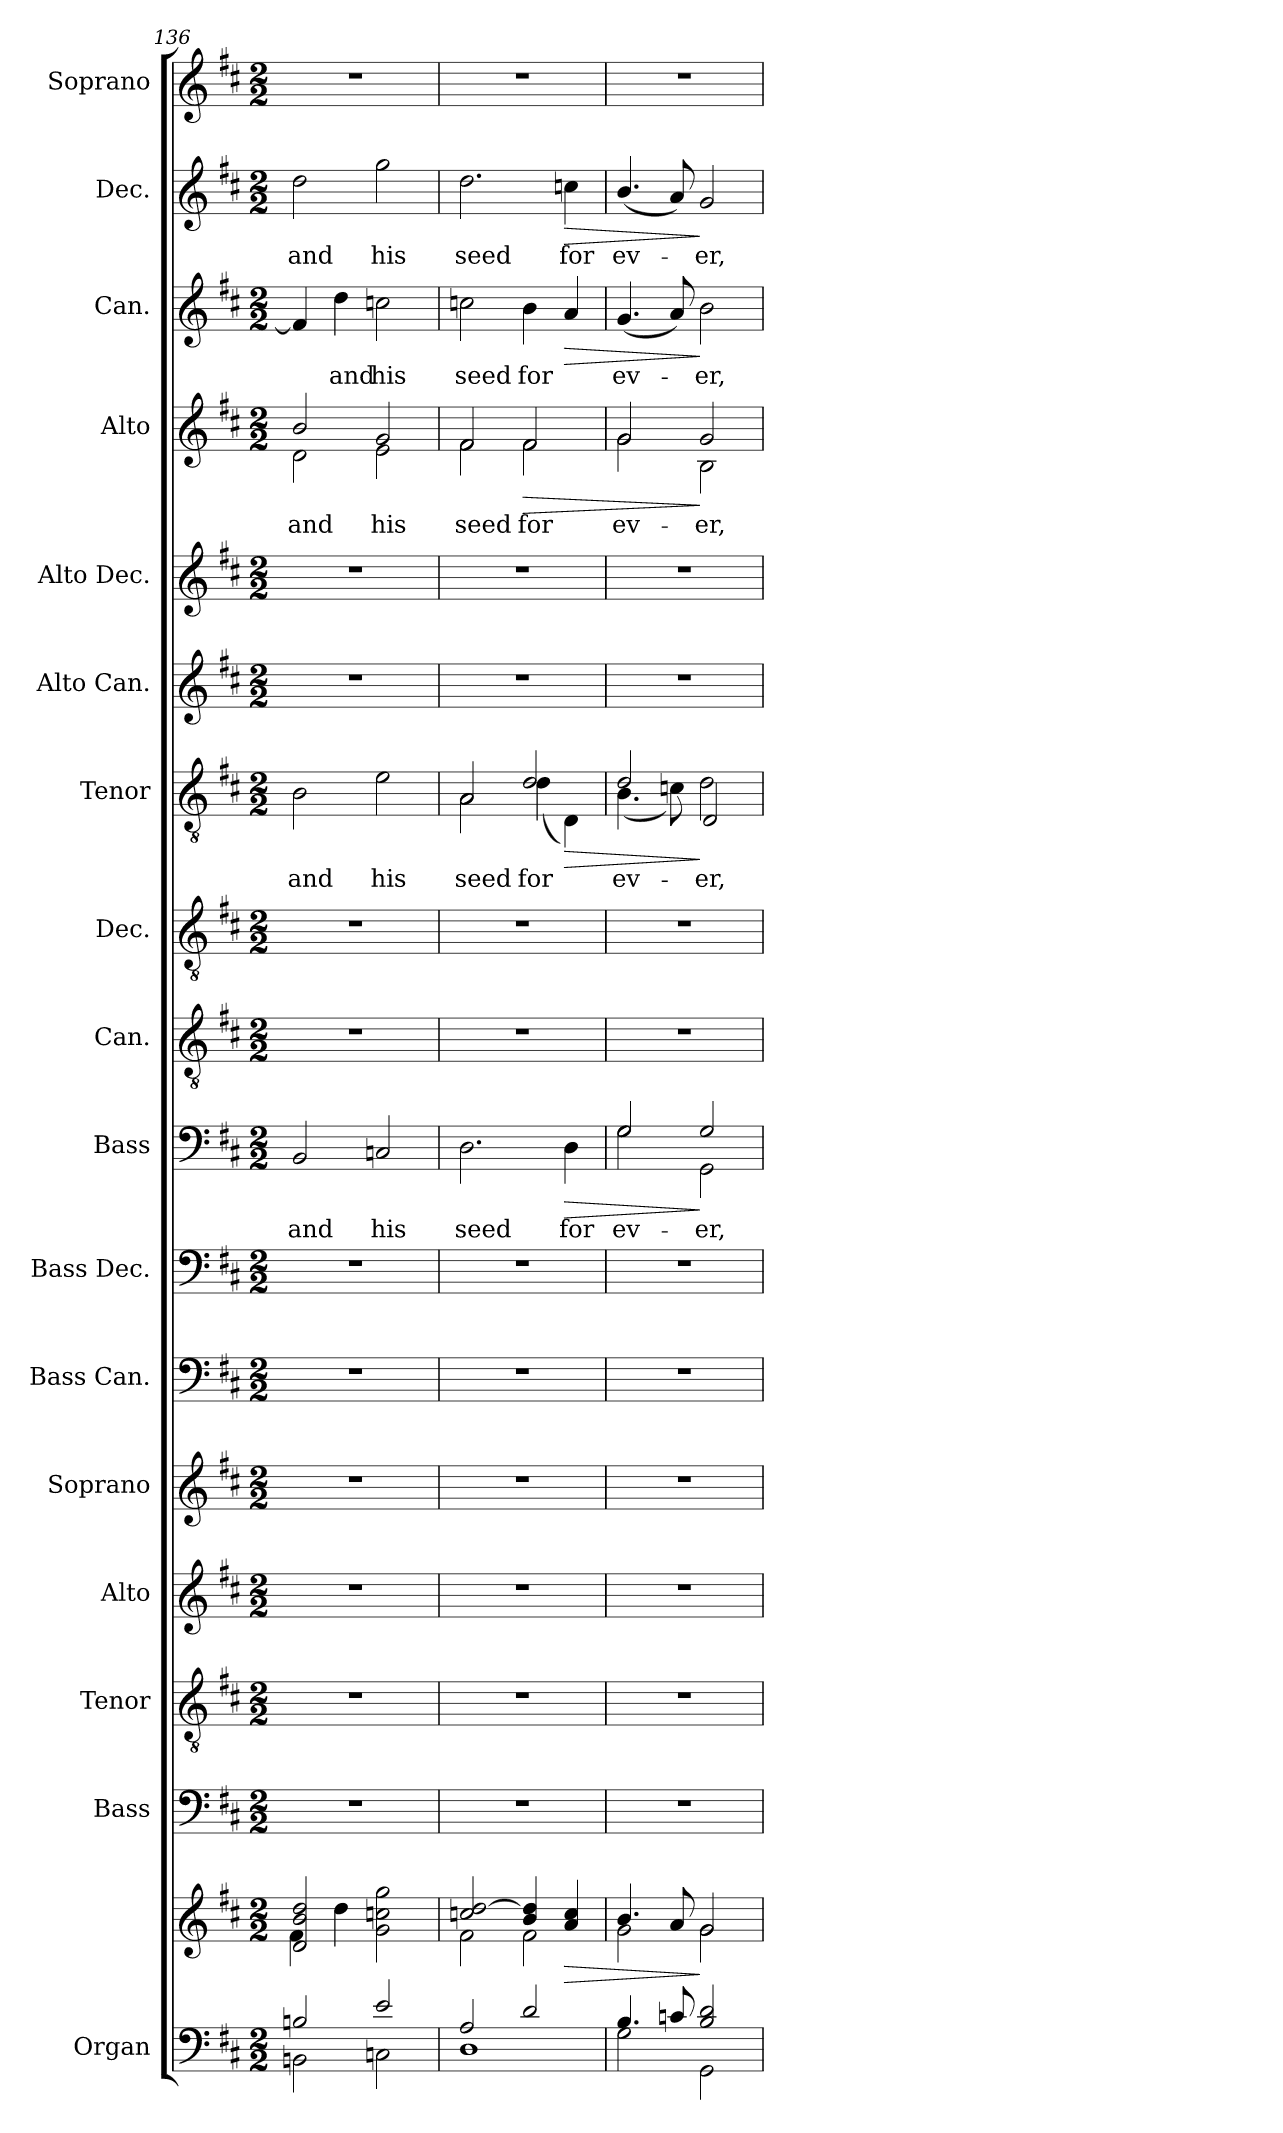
**kern	**kern	**dynam	**kern	**kern	**kern	**kern	**kern	**kern	**kern	**text	**dynam	**kern	**kern	**kern	**text	**dynam	**kern	**kern	**kern	**text	**dynam	**kern	**text	**dynam	**kern	**text	**dynam	**kern
*part17	*part17	*part17	*part16	*part15	*part14	*part13	*part12	*part11	*part10	*part10	*part10	*part9	*part8	*part7	*part7	*part7	*part6	*part5	*part4	*part4	*part4	*part3	*part3	*part3	*part2	*part2	*part2	*part1
*staff18	*staff17	*staff17/18	*staff16	*staff15	*staff14	*staff13	*staff12	*staff11	*staff10	*staff10	*staff10	*staff9	*staff8	*staff7	*staff7	*staff7	*staff6	*staff5	*staff4	*staff4	*staff4	*staff3	*staff3	*staff3	*staff2	*staff2	*staff2	*staff1
*I"Organ	*	*	*I"Bass	*I"Tenor	*I"Alto	*I"Soprano	*I"Bass Can.	*I"Bass Dec.	*I"Bass	*	*	*I"Can.	*I"Dec.	*I"Tenor	*	*	*I"Alto Can.	*I"Alto Dec.	*I"Alto	*	*	*I"Can.	*	*	*I"Dec.	*	*	*I"Soprano
*I'Org.	*	*	*I'B.	*I'T.	*I'A.	*I'S.	*I'B.   Can.	*I'Dec.	*I'B.	*	*	*	*I'Dec.	*I'T.	*	*	*I'A.   Can.	*I'Dec.	*I'A.	*	*	*	*	*	*I'Dec.	*	*	*I'S.
!!LO:LB:g=z
*clefF4	*clefG2	*	*clefF4	*clefGv2	*clefG2	*clefG2	*clefF4	*clefF4	*clefF4	*	*	*clefGv2	*clefGv2	*clefGv2	*	*	*clefG2	*clefG2	*clefG2	*	*	*clefG2	*	*	*clefG2	*	*	*clefG2
*	*	*	*	*ITrd7c12	*	*	*	*	*	*	*	*ITrd7c12	*ITrd7c12	*ITrd7c12	*	*	*	*	*	*	*	*	*	*	*	*	*	*
*k[f#c#]	*k[f#c#]	*	*k[f#c#]	*k[f#c#]	*k[f#c#]	*k[f#c#]	*k[f#c#]	*k[f#c#]	*k[f#c#]	*	*	*k[f#c#]	*k[f#c#]	*k[f#c#]	*	*	*k[f#c#]	*k[f#c#]	*k[f#c#]	*	*	*k[f#c#]	*	*	*k[f#c#]	*	*	*k[f#c#]
*D:	*D:	*	*D:	*D:	*D:	*D:	*D:	*D:	*D:	*	*	*D:	*D:	*D:	*	*	*D:	*D:	*D:	*	*	*D:	*	*	*D:	*	*	*D:
*M2/2	*M2/2	*	*M2/2	*M2/2	*M2/2	*M2/2	*M2/2	*M2/2	*M2/2	*	*	*M2/2	*M2/2	*M2/2	*	*	*M2/2	*M2/2	*M2/2	*	*	*M2/2	*	*	*M2/2	*	*	*M2/2
=136	=136	=136	=136	=136	=136	=136	=136	=136	=136	=136	=136	=136	=136	=136	=136	=136	=136	=136	=136	=136	=136	=136	=136	=136	=136	=136	=136	=136
*^	*^	*	*	*	*	*	*	*	*	*	*	*	*	*	*	*	*	*	*	*	*	*	*	*	*	*	*	*
!	!	!	!	!	!	!	!	!	!	!	!	!LO:LY:b:color=#000000	!	!	!	!	!	!	!	!	!	!	!	!	!	!	!	!	!	!
!	!	!	!	!	!	!	!	!	!	!	!	!	!	!	!	!	!LO:LY:b:color=#000000	!	!	!	!	!	!	!	!	!	!	!	!	!
*	*	*	*	*	*	*	*	*	*	*	*	*	*	*	*	*	*	*	*	*	*^	*	*	*	*	*	*	*	*	*
!	!	!	!	!	!	!	!	!	!	!	!	!	!	!	!	!	!	!	!	!	!	!	!LO:LY:b:color=#000000	!	!	!	!	!	!	!	!
!	!	!	!	!	!	!	!	!	!	!	!	!	!	!	!	!	!	!	!	!	!	!	!	!	!	!	!	!	!LO:LY:b:color=#000000	!	!
2Bni/	2BBni\	2di/ 2bi 2ddi	4f#i\	.	1r	1r	1r	1r	1r	1r	2BBi/	and	.	1r	1r	2BBi\	and	.	1r	1r	2bi/	2di\	and	.	4f#i/]	.	.	2ddi\	and	.	1r
!	!	!	!	!	!	!	!	!	!	!	!	!	!	!	!	!	!	!	!	!	!	!	!	!	!	!LO:LY:b:color=#000000	!	!	!	!	!
.	.	.	4ddi\	.	.	.	.	.	.	.	.	.	.	.	.	.	.	.	.	.	.	.	.	.	4ddi\	and	.	.	.	.	.
!	!	!	!	!	!	!	!	!	!	!	!	!LO:LY:b:color=#000000	!	!	!	!	!	!	!	!	!	!	!	!	!	!	!	!	!	!	!
!	!	!	!	!	!	!	!	!	!	!	!	!	!	!	!	!	!LO:LY:b:color=#000000	!	!	!	!	!	!	!	!	!	!	!	!	!	!
!	!	!	!	!	!	!	!	!	!	!	!	!	!	!	!	!	!	!	!	!	!	!	!LO:LY:b:color=#000000	!	!	!	!	!	!	!	!
!	!	!	!	!	!	!	!	!	!	!	!	!	!	!	!	!	!	!	!	!	!	!	!	!	!	!LO:LY:b:color=#000000	!	!	!	!	!
!	!	!	!	!	!	!	!	!	!	!	!	!	!	!	!	!	!	!	!	!	!	!	!	!	!	!	!	!	!LO:LY:b:color=#000000	!	!
2ei/	2Cni\	2gi\ 2ccni 2ggi	2ryy	.	.	.	.	.	.	.	2Cni/	his	.	.	.	2Ei\	his	.	.	.	2gi/	2ei\	his	.	2ccni\	his	.	2ggi\	his	.	.
=137	=137	=137	=137	=137	=137	=137	=137	=137	=137	=137	=137	=137	=137	=137	=137	=137	=137	=137	=137	=137	=137	=137	=137	=137	=137	=137	=137	=137	=137	=137	=137
!	!	!	!	!	!	!	!	!	!	!	!	!LO:LY:b:color=#000000	!	!	!	!	!	!	!	!	!	!	!	!	!	!	!	!	!	!	!
!	!	!	!	!	!	!	!	!	!	!	!	!	!	!	!	!	!LO:LY:b:color=#000000	!	!	!	!	!	!	!	!	!	!	!	!	!	!
*	*	*	*	*	*	*	*	*	*	*	*	*	*	*	*	*^	*	*	*	*	*	*	*	*	*	*	*	*	*	*	*
!	!	!	!	!	!	!	!	!	!	!	!	!	!	!	!	!	!	!	!	!	!	!	!	!LO:LY:b:color=#000000	!	!	!	!	!	!	!	!
!	!	!	!	!	!	!	!	!	!	!	!	!	!	!	!	!	!	!	!	!	!	!	!	!	!	!	!LO:LY:b:color=#000000	!	!	!	!	!
!	!	!	!	!	!	!	!	!	!	!	!	!	!	!	!	!	!	!	!	!	!	!	!	!	!	!	!	!	!	!LO:LY:b:color=#000000	!	!
2Ai/	1Di	2ccni/ [2ddi	2f#i\	.	1r	1r	1r	1r	1r	1r	2.Di\	seed	.	1r	1r	2AAi/	2AAi\	seed	.	1r	1r	2f#i/	2f#i\	seed	.	2ccni\	seed	.	2.ddi\	seed	.	1r
!	!	!	!	!	!	!	!	!	!	!	!	!	!	!	!	!	!	!LO:LY:b:color=#000000	!	!	!	!	!	!	!	!	!	!	!	!	!	!
!	!	!	!	!	!	!	!	!	!	!	!	!	!	!	!	!	!	!	!	!	!	!	!	!LO:LY:b:color=#000000	!LO:HP:b	!	!	!	!	!	!	!
!	!	!	!	!	!	!	!	!	!	!	!	!	!	!	!	!	!	!	!	!	!	!	!	!	!	!	!LO:LY:b:color=#000000	!	!	!	!	!
2di/	.	4bi/ 4ddi]	2f#i\	.	.	.	.	.	.	.	.	.	.	.	.	2Di/	(4Di\	for	.	.	.	2f#i/	2f#i\	for	>	4bi\	for	.	.	.	.	.
!	!	!	!	!LO:HP:b	!	!	!	!	!	!	!	!	!	!	!	!	!	!	!	!	!	!	!	!	!	!	!	!	!	!	!	!
!	!	!	!	!	!	!	!	!	!	!	!	!LO:LY:b:color=#000000	!LO:HP:b	!	!	!	!	!	!LO:HP:b	!	!	!	!	!	!	!	!	!LO:HP:b	!	!	!	!
!	!	!	!	!	!	!	!	!	!	!	!	!	!	!	!	!	!	!	!	!	!	!	!	!	!	!	!	!	!	!LO:LY:b:color=#000000	!LO:HP:b	!
.	.	4ai/ 4cci	.	>	.	.	.	.	.	.	4Di\	for	>	.	.	.	4DDi\)	.	>	.	.	.	.	.	.	4ai/	.	>	4ccni\	for	>	.
=138	=138	=138	=138	=138	=138	=138	=138	=138	=138	=138	=138	=138	=138	=138	=138	=138	=138	=138	=138	=138	=138	=138	=138	=138	=138	=138	=138	=138	=138	=138	=138	=138
!	!	!	!	!	!	!	!	!	!	!	!	!LO:LY:b:color=#000000	!	!	!	!	!	!	!	!	!	!	!	!	!	!	!	!	!	!	!	!
*	*	*	*	*	*	*	*	*	*	*	*^	*	*	*	*	*	*	*	*	*	*	*	*	*	*	*	*	*	*	*	*	*
!	!	!	!	!	!	!	!	!	!	!	!	!	!	!	!	!	!	!	!LO:LY:b:color=#000000	!	!	!	!	!	!	!	!	!	!	!	!	!	!
!	!	!	!	!	!	!	!	!	!	!	!	!	!	!	!	!	!	!	!	!	!	!	!	!	!LO:LY:b:color=#000000	!	!	!	!	!	!	!	!
!	!	!	!	!	!	!	!	!	!	!	!	!	!	!	!	!	!	!	!	!	!	!	!	!	!	!	!	!LO:LY:b:color=#000000	!	!	!	!	!
!	!	!	!	!	!	!	!	!	!	!	!	!	!	!	!	!	!	!	!	!	!	!	!	!	!	!	!	!	!	!	!LO:LY:b:color=#000000	!	!
4.Bi/	2Gi\	4.bi/	2gi\	.	1r	1r	1r	1r	1r	1r	2Gi/	2Gi\	ev-	.	1r	1r	2Di/	(4.BBi\	ev-	.	1r	1r	2gi/	2gi\	ev-	.	(4.gi/	ev-	.	(4.bi/	ev-	.	1r
8cni/	.	8ai/	.	.	.	.	.	.	.	.	.	.	.	.	.	.	.	8Cni\)	.	.	.	.	.	.	.	.	8ai/)	.	.	8ai/)	.	.	.
!	!	!	!	!	!	!	!	!	!	!	!	!	!LO:LY:b:color=#000000	!	!	!	!	!	!	!	!	!	!	!	!	!	!	!	!	!	!	!	!
!	!	!	!	!	!	!	!	!	!	!	!	!	!	!	!	!	!	!	!LO:LY:b:color=#000000	!	!	!	!	!	!	!	!	!	!	!	!	!	!
!	!	!	!	!	!	!	!	!	!	!	!	!	!	!	!	!	!	!	!	!	!	!	!	!	!LO:LY:b:color=#000000	!	!	!	!	!	!	!	!
!	!	!	!	!	!	!	!	!	!	!	!	!	!	!	!	!	!	!	!	!	!	!	!	!	!	!	!	!LO:LY:b:color=#000000	!	!	!	!	!
!	!	!	!	!	!	!	!	!	!	!	!	!	!	!	!	!	!	!	!	!	!	!	!	!	!	!	!	!	!	!	!LO:LY:b:color=#000000	!	!
2Bi/ 2di	2GGi\	2gi/	2gi\	]	.	.	.	.	.	.	2Gi/	2GGi\	-er,	]	.	.	2Di\	2DDi/	-er,	]	.	.	2gi/	2Bi\	-er,	]	2bi\	-er,	]	2gi/	-er,	]	.
*v	*v	*	*	*	*	*	*	*	*	*	*v	*v	*	*	*	*	*v	*v	*	*	*	*	*v	*v	*	*	*	*	*	*	*	*	*
*	*v	*v	*	*	*	*	*	*	*	*	*	*	*	*	*	*	*	*	*	*	*	*	*	*	*	*	*	*	*
=	=	=	=	=	=	=	=	=	=	=	=	=	=	=	=	=	=	=	=	=	=	=	=	=	=	=	=	=
*-	*-	*-	*-	*-	*-	*-	*-	*-	*-	*-	*-	*-	*-	*-	*-	*-	*-	*-	*-	*-	*-	*-	*-	*-	*-	*-	*-	*-
